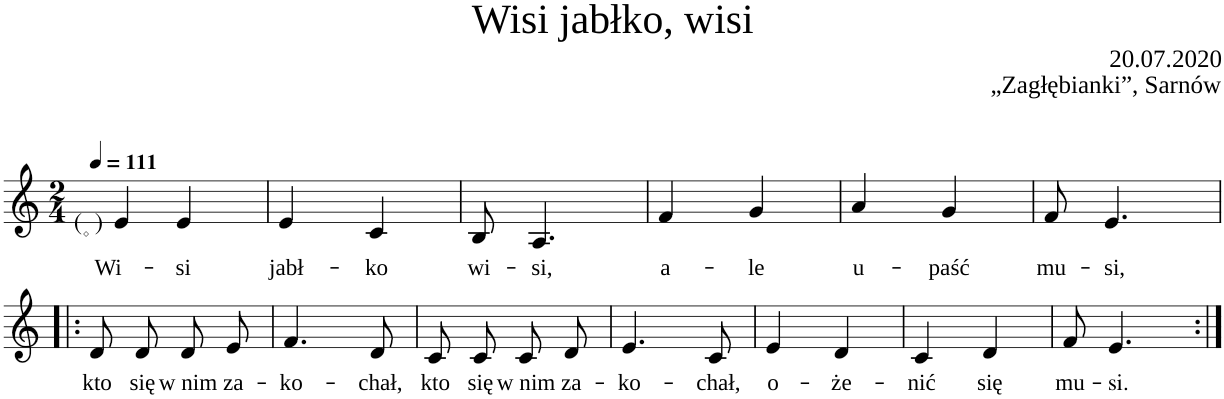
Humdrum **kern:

**kern	**text
*part1	*part1
*staff1	*staff1
*I"Voce	*
*I'V.	*
*clefG2	*
*k[]	*
*M2/4	*
*MM111	*
=1	=1
!	!LO:LY:b
4e/	Wi-
!	!LO:LY:b
4e/	-si
=2	=2
!	!LO:LY:b
4e/	jabł-
!	!LO:LY:b
4c/	-ko
=3	=3
!	!LO:LY:b
8B/	wi-
!	!LO:LY:b
4.A/	-si,
=4	=4
!	!LO:LY:b
4f/	a-
!	!LO:LY:b
4g/	-le
=5	=5
!	!LO:LY:b
4a/	u-
!	!LO:LY:b
4g/	-paść
=6	=6
!	!LO:LY:b
8f/	mu-
!	!LO:LY:b
4.e/	-si,
!!LO:LB:g=z
=1!|:	=1!|:
!	!LO:LY:b
8d/L	kto
!	!LO:LY:b
8d/J	się
!	!LO:LY:b
8d/L	w nim
!	!LO:LY:b
8e/J	za-
=2	=2
!	!LO:LY:b
4.f/	-ko-
!	!LO:LY:b
8d/	-chał,
=3	=3
!	!LO:LY:b
8c/L	kto
!	!LO:LY:b
8c/J	się
!	!LO:LY:b
8c/L	w nim
!	!LO:LY:b
8d/J	za-
=4	=4
!	!LO:LY:b
4.e/	-ko-
!	!LO:LY:b
8c/	-chał,
=5	=5
!	!LO:LY:b
4e/	o-
!	!LO:LY:b
4d/	-że-
=6	=6
!	!LO:LY:b
4c/	-nić
!	!LO:LY:b
4d/	się
=7	=7
!	!LO:LY:b
8f/	mu-
!	!LO:LY:b
4.e/	-si.
=:|!	=:|!
*-	*-
